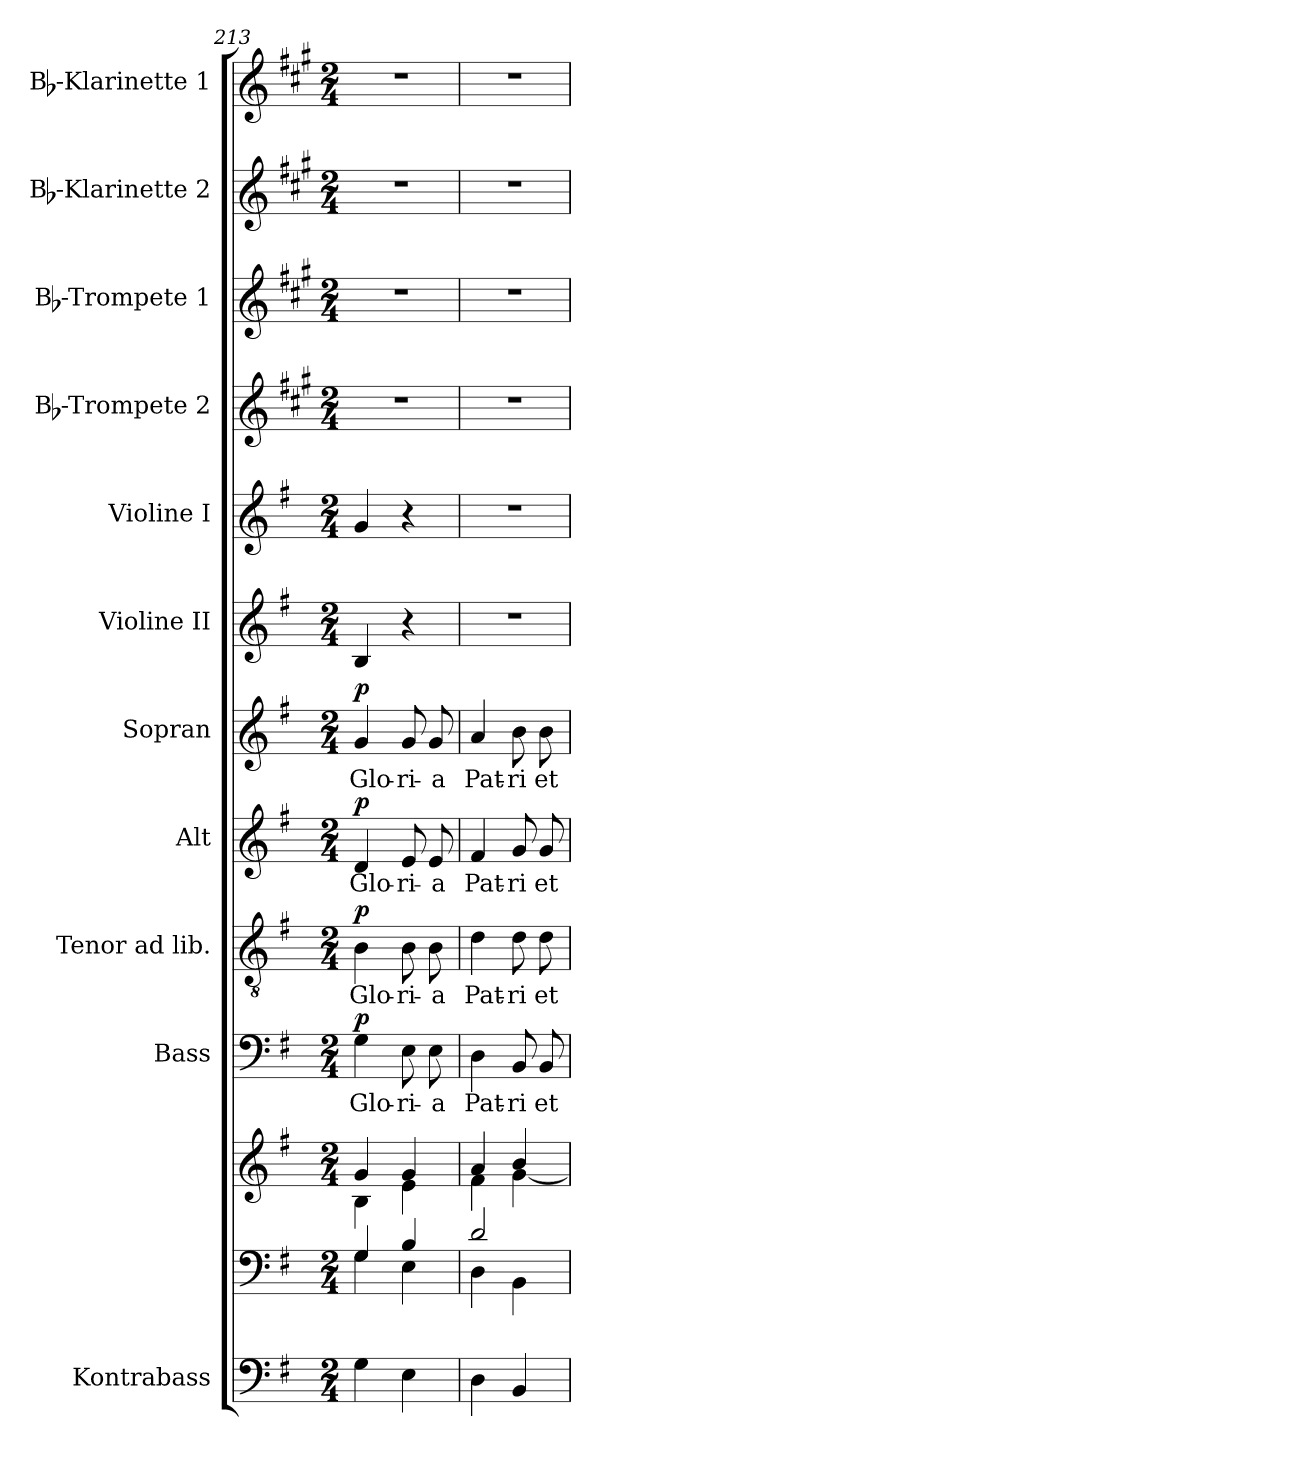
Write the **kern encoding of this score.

**kern	**kern	**kern	**kern	**text	**dynam	**kern	**text	**dynam	**kern	**text	**dynam	**kern	**text	**dynam	**kern	**kern	**kern	**kern	**kern	**kern
*part12	*part11	*part11	*part10	*part10	*part10	*part9	*part9	*part9	*part8	*part8	*part8	*part7	*part7	*part7	*part6	*part5	*part4	*part3	*part2	*part1
*staff13	*staff12	*staff11	*staff10	*staff10	*staff10	*staff9	*staff9	*staff9	*staff8	*staff8	*staff8	*staff7	*staff7	*staff7	*staff6	*staff5	*staff4	*staff3	*staff2	*staff1
*I"Kontrabass	*	*	*I"Bass	*	*	*I"Tenor ad lib.	*	*	*I"Alt	*	*	*I"Sopran	*	*	*I"Violine II	*I"Violine I	*I"Bb-Trompete 2	*I"Bb-Trompete 1	*I"Bb-Klarinette 2	*I"Bb-Klarinette 1
*I'Kb.	*	*	*I'B.	*	*	*I'T.	*	*	*I'A.	*	*	*I'S.	*	*	*I'Vl. II	*I'Vl. I	*I'Bb Trp. 2	*I'Bb Trp. 1	*I'Bb Kl. 2	*I'Bb Kl. 1
*clefF4	*clefF4	*clefG2	*clefF4	*	*	*clefGv2	*	*	*clefG2	*	*	*clefG2	*	*	*clefG2	*clefG2	*clefG2	*clefG2	*clefG2	*clefG2
*ITrd7c12	*	*	*	*	*	*	*	*	*	*	*	*	*	*	*	*	*ITrd1c2	*ITrd1c2	*ITrd1c2	*ITrd1c2
*k[f#]	*k[f#]	*k[f#]	*k[f#]	*	*	*k[f#]	*	*	*k[f#]	*	*	*k[f#]	*	*	*k[f#]	*k[f#]	*k[f#]	*k[f#]	*k[f#]	*k[f#]
*G:	*G:	*G:	*G:	*	*	*G:	*	*	*G:	*	*	*G:	*	*	*G:	*G:	*G:	*G:	*G:	*G:
*M2/4	*M2/4	*M2/4	*M2/4	*	*	*M2/4	*	*	*M2/4	*	*	*M2/4	*	*	*M2/4	*M2/4	*M2/4	*M2/4	*M2/4	*M2/4
=213	=213	=213	=213	=213	=213	=213	=213	=213	=213	=213	=213	=213	=213	=213	=213	=213	=213	=213	=213	=213
*	*^	*^	*	*	*	*	*	*	*	*	*	*	*	*	*	*	*	*	*	*
!	!	!	!	!	!	!LO:LY:b	!LO:DY:a	!	!LO:LY:b	!LO:DY:a	!	!LO:LY:b	!LO:DY:a	!	!LO:LY:b	!LO:DY:a	!	!	!	!	!	!
4GG\	4G/	4G\	4g/	4B\	4G\	Glo-	p	4B\	Glo-	p	4d/	Glo-	p	4g/	Glo-	p	4B/	4g/	2r	2r	2r	2r
!	!	!	!	!	!	!LO:LY:b	!	!	!LO:LY:b	!	!	!LO:LY:b	!	!	!LO:LY:b	!	!	!	!	!	!	!
4EE\	4B/	4E\	4g/	4e\	8E\	-ri-	.	8B\	-ri-	.	8e/	-ri-	.	8g/	-ri-	.	4r	4r	.	.	.	.
!	!	!	!	!	!	!LO:LY:b	!	!	!LO:LY:b	!	!	!LO:LY:b	!	!	!LO:LY:b	!	!	!	!	!	!	!
.	.	.	.	.	8E\	-a	.	8B\	-a	.	8e/	-a	.	8g/	-a	.	.	.	.	.	.	.
=214	=214	=214	=214	=214	=214	=214	=214	=214	=214	=214	=214	=214	=214	=214	=214	=214	=214	=214	=214	=214	=214	=214
!	!	!	!	!	!	!LO:LY:b	!	!	!LO:LY:b	!	!	!LO:LY:b	!	!	!LO:LY:b	!	!	!	!	!	!	!
4DD\	2d/	4D\	4a/	4f#\	4D\	Pat-	.	4d\	Pat-	.	4f#/	Pat-	.	4a/	Pat-	.	2r	2r	2r	2r	2r	2r
!	!	!	!	!	!	!LO:LY:b	!	!	!LO:LY:b	!	!	!LO:LY:b	!	!	!LO:LY:b	!	!	!	!	!	!	!
4BBB/	.	4BB\	4b/	[<4g\	8BB/	-ri	.	8d\	-ri	.	8g/	-ri	.	8b\	-ri	.	.	.	.	.	.	.
!	!	!	!	!	!	!LO:LY:b	!	!	!LO:LY:b	!	!	!LO:LY:b	!	!	!LO:LY:b	!	!	!	!	!	!	!
.	.	.	.	.	8BB/	et	.	8d\	et	.	8g/	et	.	8b\	et	.	.	.	.	.	.	.
*	*v	*v	*	*	*	*	*	*	*	*	*	*	*	*	*	*	*	*	*	*	*	*
*	*	*v	*v	*	*	*	*	*	*	*	*	*	*	*	*	*	*	*	*	*	*
=	=	=	=	=	=	=	=	=	=	=	=	=	=	=	=	=	=	=	=	=
*-	*-	*-	*-	*-	*-	*-	*-	*-	*-	*-	*-	*-	*-	*-	*-	*-	*-	*-	*-	*-
